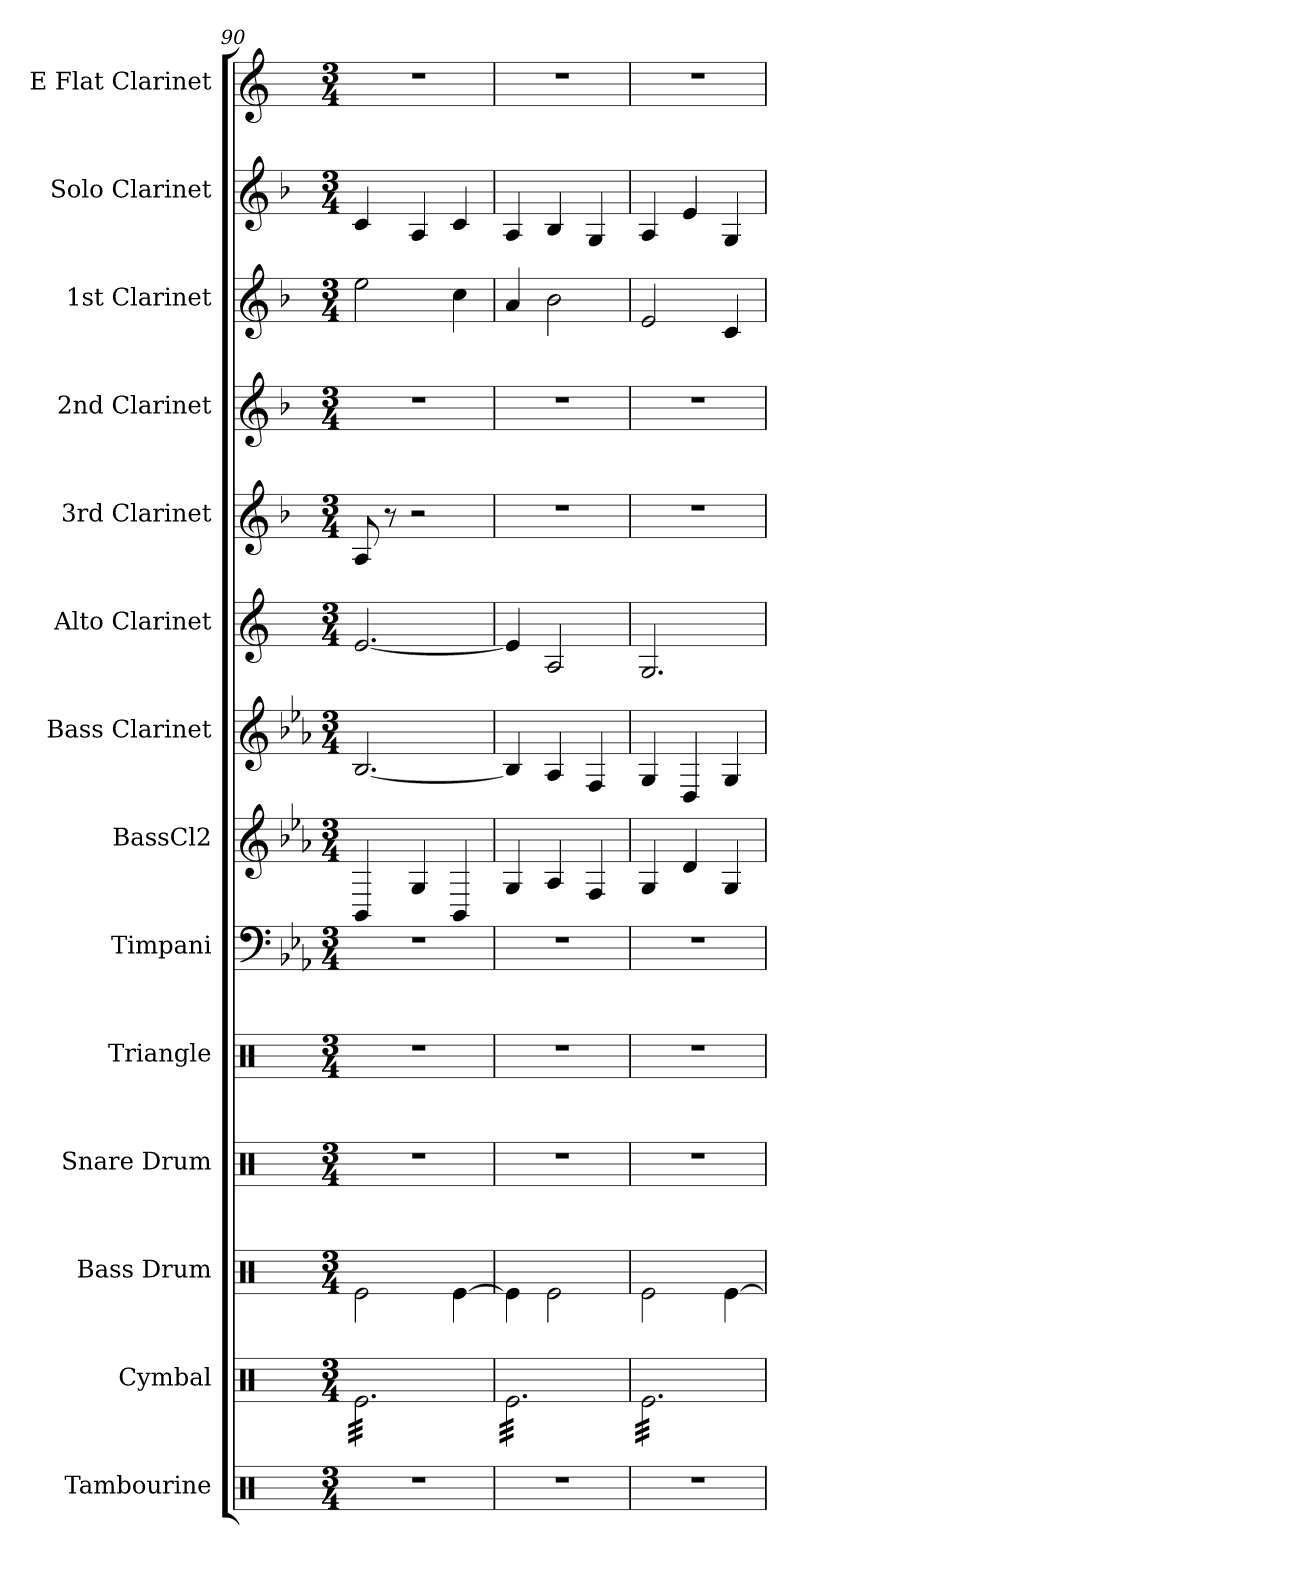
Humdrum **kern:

**kern	**kern	**kern	**kern	**kern	**kern	**kern	**kern	**kern	**kern	**kern	**kern	**kern	**kern
*part14	*part13	*part12	*part11	*part10	*part9	*part8	*part7	*part6	*part5	*part4	*part3	*part2	*part1
*staff14	*staff13	*staff12	*staff11	*staff10	*staff9	*staff8	*staff7	*staff6	*staff5	*staff4	*staff3	*staff2	*staff1
*I"Tambourine	*I"Cymbal	*I"Bass Drum	*I"Snare Drum	*I"Triangle	*I"Timpani	*I"BassCl2	*I"Bass Clarinet	*I"Alto Clarinet	*I"3rd Clarinet	*I"2nd Clarinet	*I"1st Clarinet	*I"Solo Clarinet	*I"E Flat Clarinet
*I'Tamb.	*I'Cym.	*I'B. Dr.	*I'Sn. Dr.	*I'Trgl.	*I'Timp.	*I'B. Cl2	*I'B. Cl.	*I'A. Cl.	*I'3rdCl.	*I'2nd Cl.	*I'1stCl.	*I'SoloCl.	*
!!LO:LB:g=z
*clefX	*clefX	*clefX	*clefX	*clefX	*clefF4	*clefG2	*clefG2	*clefG2	*clefG2	*clefG2	*clefG2	*clefG2	*clefG2
*	*	*	*	*	*	*ITrd8c14	*ITrd8c14	*ITrd5c9	*ITrd1c2	*ITrd1c2	*ITrd1c2	*ITrd1c2	*ITrd-2c-3
*k[]	*k[]	*k[]	*k[]	*k[]	*k[b-e-a-]	*k[b-e-a-]	*k[b-e-a-]	*k[b-e-a-]	*k[b-e-a-]	*k[b-e-a-]	*k[b-e-a-]	*k[b-e-a-]	*k[b-e-a-]
*M3/4	*M3/4	*M3/4	*M3/4	*M3/4	*M3/4	*M3/4	*M3/4	*M3/4	*M3/4	*M3/4	*M3/4	*M3/4	*M3/4
=90	=90	=90	=90	=90	=90	=90	=90	=90	=90	=90	=90	=90	=90
*	*tremolo	*	*	*	*	*	*	*	*	*	*	*	*
2.r	32Re\LLL	2Re\	2.r	2.r	2.r	4BBB-/	[2.BB-/	[2.G/	8G/	2.r	2dd\	4B-/	2.r
.	32Re\	.	.	.	.	.	.	.	.	.	.	.	.
.	32Re\	.	.	.	.	.	.	.	.	.	.	.	.
.	32Re\	.	.	.	.	.	.	.	.	.	.	.	.
.	32Re\	.	.	.	.	.	.	.	8r	.	.	.	.
.	32Re\	.	.	.	.	.	.	.	.	.	.	.	.
.	32Re\	.	.	.	.	.	.	.	.	.	.	.	.
.	32Re\	.	.	.	.	.	.	.	.	.	.	.	.
.	32Re\	.	.	.	.	4GG/	.	.	2r	.	.	4G/	.
.	32Re\	.	.	.	.	.	.	.	.	.	.	.	.
.	32Re\	.	.	.	.	.	.	.	.	.	.	.	.
.	32Re\	.	.	.	.	.	.	.	.	.	.	.	.
.	32Re\	.	.	.	.	.	.	.	.	.	.	.	.
.	32Re\	.	.	.	.	.	.	.	.	.	.	.	.
.	32Re\	.	.	.	.	.	.	.	.	.	.	.	.
.	32Re\	.	.	.	.	.	.	.	.	.	.	.	.
.	32Re\	[4Re\	.	.	.	4BBB-/	.	.	.	.	4b-\	4B-/	.
.	32Re\	.	.	.	.	.	.	.	.	.	.	.	.
.	32Re\	.	.	.	.	.	.	.	.	.	.	.	.
.	32Re\	.	.	.	.	.	.	.	.	.	.	.	.
.	32Re\	.	.	.	.	.	.	.	.	.	.	.	.
.	32Re\	.	.	.	.	.	.	.	.	.	.	.	.
.	32Re\	.	.	.	.	.	.	.	.	.	.	.	.
.	32Re\JJJ	.	.	.	.	.	.	.	.	.	.	.	.
=91	=91	=91	=91	=91	=91	=91	=91	=91	=91	=91	=91	=91	=91
2.r	32Re\LLL	4Re\]	2.r	2.r	2.r	4GG/	4BB-/]	4G/]	2.r	2.r	4g/	4G/	2.r
.	32Re\	.	.	.	.	.	.	.	.	.	.	.	.
.	32Re\	.	.	.	.	.	.	.	.	.	.	.	.
.	32Re\	.	.	.	.	.	.	.	.	.	.	.	.
.	32Re\	.	.	.	.	.	.	.	.	.	.	.	.
.	32Re\	.	.	.	.	.	.	.	.	.	.	.	.
.	32Re\	.	.	.	.	.	.	.	.	.	.	.	.
.	32Re\	.	.	.	.	.	.	.	.	.	.	.	.
.	32Re\	2Re\	.	.	.	4AA-/	4AA-/	2C/	.	.	2a-\	4A-/	.
.	32Re\	.	.	.	.	.	.	.	.	.	.	.	.
.	32Re\	.	.	.	.	.	.	.	.	.	.	.	.
.	32Re\	.	.	.	.	.	.	.	.	.	.	.	.
.	32Re\	.	.	.	.	.	.	.	.	.	.	.	.
.	32Re\	.	.	.	.	.	.	.	.	.	.	.	.
.	32Re\	.	.	.	.	.	.	.	.	.	.	.	.
.	32Re\	.	.	.	.	.	.	.	.	.	.	.	.
.	32Re\	.	.	.	.	4FF/	4FF/	.	.	.	.	4F/	.
.	32Re\	.	.	.	.	.	.	.	.	.	.	.	.
.	32Re\	.	.	.	.	.	.	.	.	.	.	.	.
.	32Re\	.	.	.	.	.	.	.	.	.	.	.	.
.	32Re\	.	.	.	.	.	.	.	.	.	.	.	.
.	32Re\	.	.	.	.	.	.	.	.	.	.	.	.
.	32Re\	.	.	.	.	.	.	.	.	.	.	.	.
.	32Re\JJJ	.	.	.	.	.	.	.	.	.	.	.	.
=92	=92	=92	=92	=92	=92	=92	=92	=92	=92	=92	=92	=92	=92
2.r	32Re\LLL	2Re\	2.r	2.r	2.r	4GG/	4GG/	2.BB-/	2.r	2.r	2d/	4G/	2.r
.	32Re\	.	.	.	.	.	.	.	.	.	.	.	.
.	32Re\	.	.	.	.	.	.	.	.	.	.	.	.
.	32Re\	.	.	.	.	.	.	.	.	.	.	.	.
.	32Re\	.	.	.	.	.	.	.	.	.	.	.	.
.	32Re\	.	.	.	.	.	.	.	.	.	.	.	.
.	32Re\	.	.	.	.	.	.	.	.	.	.	.	.
.	32Re\	.	.	.	.	.	.	.	.	.	.	.	.
.	32Re\	.	.	.	.	4D/	4DD/	.	.	.	.	4d/	.
.	32Re\	.	.	.	.	.	.	.	.	.	.	.	.
.	32Re\	.	.	.	.	.	.	.	.	.	.	.	.
.	32Re\	.	.	.	.	.	.	.	.	.	.	.	.
.	32Re\	.	.	.	.	.	.	.	.	.	.	.	.
.	32Re\	.	.	.	.	.	.	.	.	.	.	.	.
.	32Re\	.	.	.	.	.	.	.	.	.	.	.	.
.	32Re\	.	.	.	.	.	.	.	.	.	.	.	.
.	32Re\	[4Re\	.	.	.	4GG/	4GG/	.	.	.	4B-/	4F/	.
.	32Re\	.	.	.	.	.	.	.	.	.	.	.	.
.	32Re\	.	.	.	.	.	.	.	.	.	.	.	.
.	32Re\	.	.	.	.	.	.	.	.	.	.	.	.
.	32Re\	.	.	.	.	.	.	.	.	.	.	.	.
.	32Re\	.	.	.	.	.	.	.	.	.	.	.	.
.	32Re\	.	.	.	.	.	.	.	.	.	.	.	.
.	32Re\JJJ	.	.	.	.	.	.	.	.	.	.	.	.
*	*Xtremolo	*	*	*	*	*	*	*	*	*	*	*	*
=	=	=	=	=	=	=	=	=	=	=	=	=	=
*-	*-	*-	*-	*-	*-	*-	*-	*-	*-	*-	*-	*-	*-
